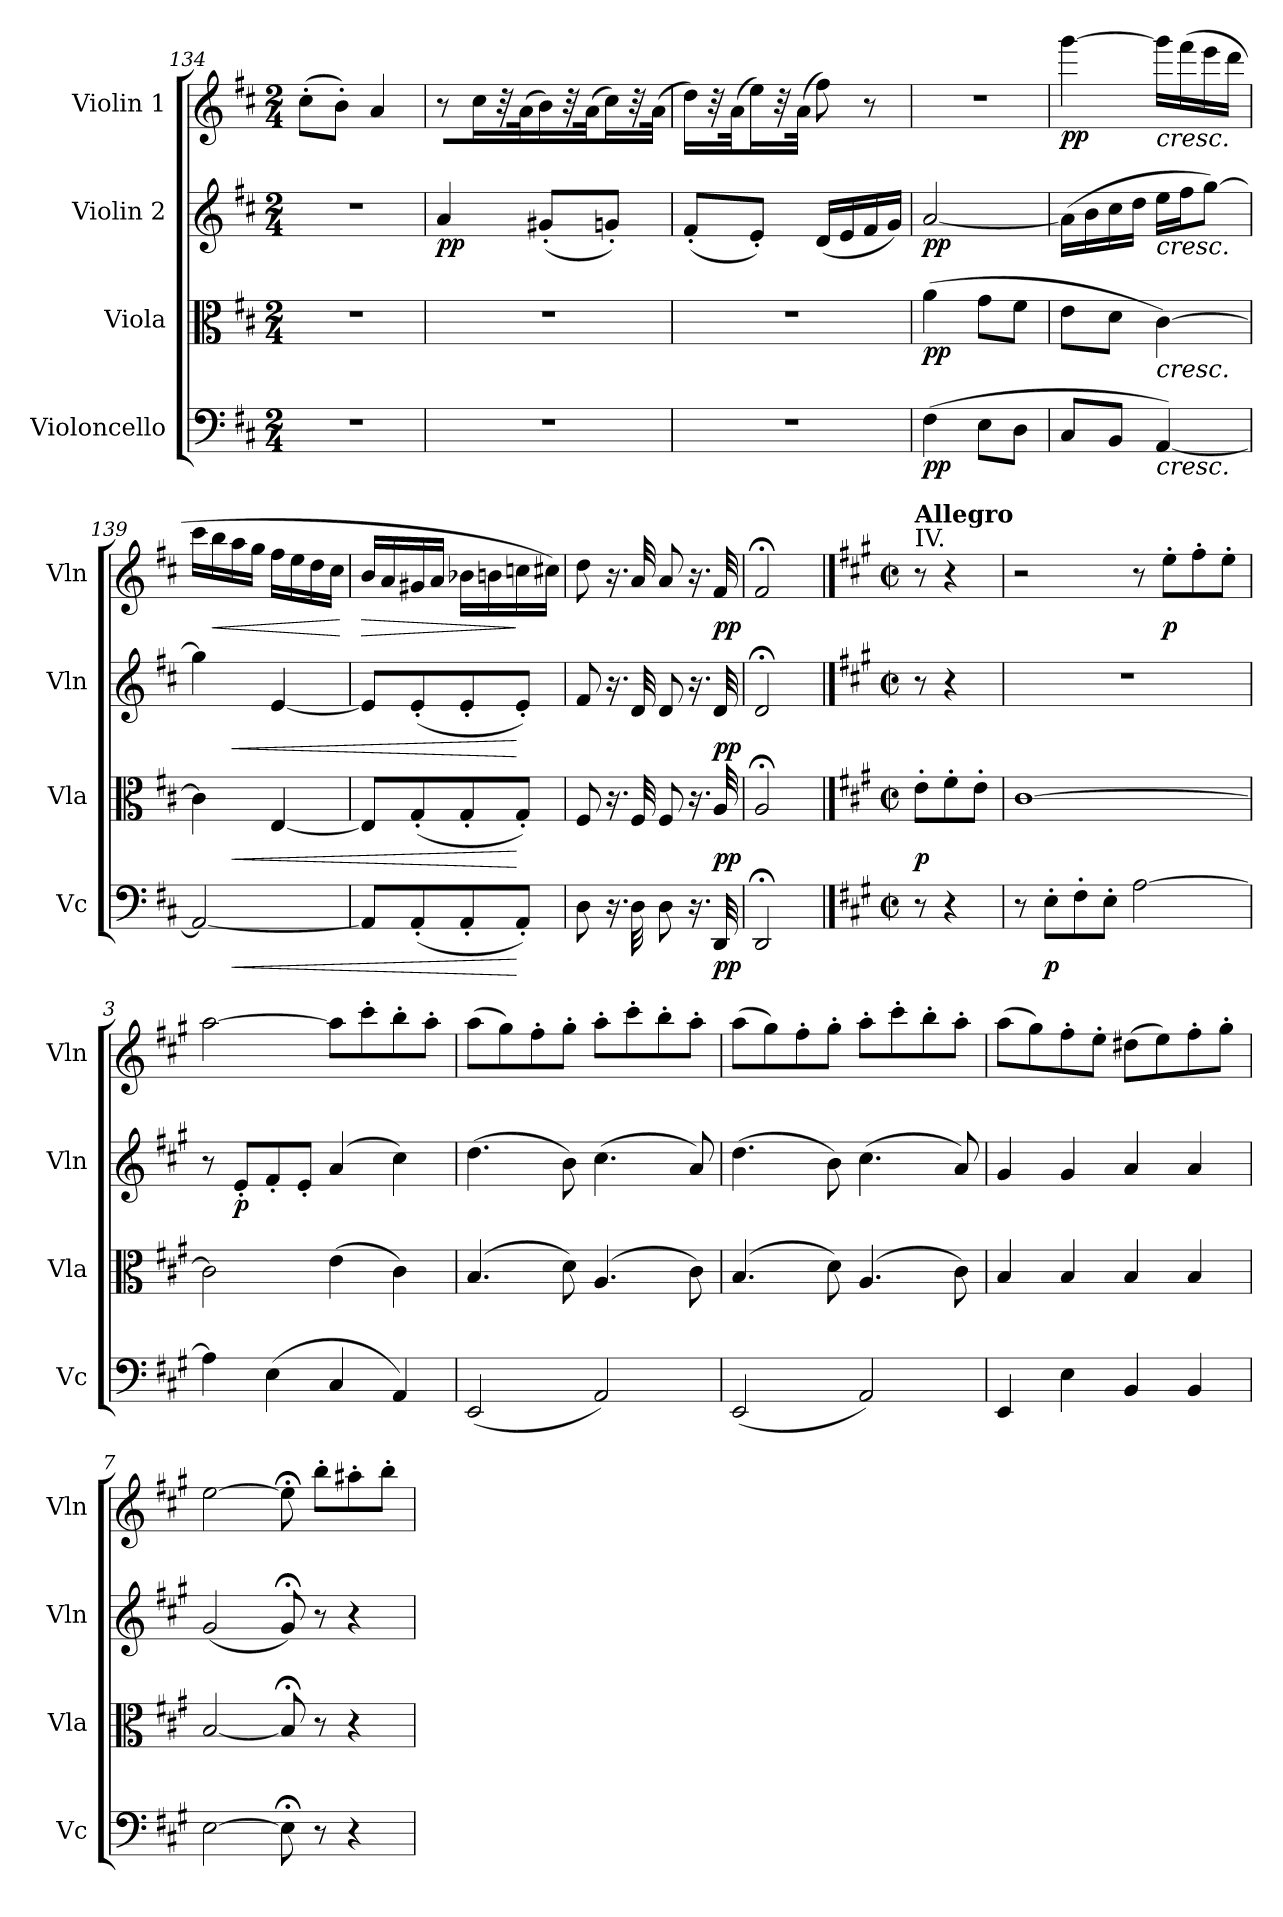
**kern	**dynam	**kern	**dynam	**kern	**dynam	**kern	**dynam
*part4	*part4	*part3	*part3	*part2	*part2	*part1	*part1
*staff4	*staff4	*staff3	*staff3	*staff2	*staff2	*staff1	*staff1
*I"Violoncello	*	*I"Viola	*	*I"Violin 2	*	*I"Violin 1	*
*I'Vc	*	*I'Vla	*	*I'Vln	*	*I'Vln	*
*clefF4	*	*clefC3	*	*clefG2	*	*clefG2	*
*k[f#c#]	*	*k[f#c#]	*	*k[f#c#]	*	*k[f#c#]	*
*M2/4	*	*M2/4	*	*M2/4	*	*M2/4	*
=134	=134	=134	=134	=134	=134	=134	=134
2r	.	2r	.	2r	.	(8cc#'\L	.
.	.	.	.	.	.	8b'\J)	.
.	.	.	.	.	.	4a/	.
!!LO:LB:g=z
=135	=135	=135	=135	=135	=135	=135	=135
!	!	!	!	!	!LO:DY:b	!	!
2r	.	2r	.	4a/	pp	8r	.
.	.	.	.	.	.	16cc#\LL	.
.	.	.	.	.	.	32r	.
.	.	.	.	.	.	(32a\JJJ	.
.	.	.	.	(8g#X'/L	.	16b/LL)	.
.	.	.	.	.	.	32r	.
.	.	.	.	.	.	(32a/JJJ	.
.	.	.	.	8gn'/J)	.	16cc#\LL)	.
.	.	.	.	.	.	32r	.
.	.	.	.	.	.	(32a\JJJ	.
!!LO:LB:g=z
=136	=136	=136	=136	=136	=136	=136	=136
2r	.	2r	.	(8f#'/L	.	16dd\LL)	.
.	.	.	.	.	.	32r	.
.	.	.	.	.	.	(32a\JJJ	.
.	.	.	.	8e'/J)	.	16ee\LL)	.
.	.	.	.	.	.	32r	.
.	.	.	.	.	.	(32a\JJJ	.
.	.	.	.	(16d/LL	.	8ff#\)	.
.	.	.	.	16e/	.	.	.
.	.	.	.	16f#/	.	8r	.
.	.	.	.	16g/JJ)	.	.	.
=137	=137	=137	=137	=137	=137	=137	=137
!	!LO:DY:b	!	!LO:DY:b	!	!LO:DY:b	!	!
(4F#\	pp	(4a\	pp	[2a/	pp	2r	.
8E\L	.	8g\L	.	.	.	.	.
8D\J	.	8f#\J	.	.	.	.	.
=138	=138	=138	=138	=138	=138	=138	=138
!	!	!	!	!	!	!	!LO:DY:b
8C#/L	.	8e\L	.	(16a\LL]	.	[4ggg\	pp
.	.	.	.	16b\	.	.	.
8BB/J	.	8d\J	.	16cc#\	.	.	.
.	.	.	.	16dd\JJ	.	.	.
!	!	!	!	!	!	!LO:TX:b:i:t=cresc.	!
!	!	!	!	!LO:TX:b:i:t=cresc.	!	!	!
!	!	!LO:TX:b:i:t=cresc.	!	!	!	!	!
!LO:TX:b:i:t=cresc.	!	!	!	!	!	!	!
[4AA/)	.	[4c#\)	.	16ee\LL	.	16ggg\LL]	.
.	.	.	.	16ff#\J	.	(16fff#\	.
.	.	.	.	[8gg\J)	.	16eee\	.
.	.	.	.	.	.	16ddd\JJ	.
=139	=139	=139	=139	=139	=139	=139	=139
*^	*	*^	*	*^	*	*^	*
2AA/_	8ryy	.	4c#\]	8ryy	.	4gg\]	8ryy	.	16ccc#\LL	8ryy	.
!	!	!	!	!	!	!	!	!	!	!	!LO:HP:b
.	.	.	.	.	.	.	.	.	16bb\	.	<
!	!	!LO:HP:b	!	!	!LO:HP:b	!	!	!LO:HP:b	!	!	!
.	8ryy	<	.	8ryy	<	.	8ryy	<	16aa\	8ryy	.
.	.	.	.	.	.	.	.	.	16gg\JJ	.	.
.	4ryy	.	[4E/	4ryy	.	[4e/	4ryy	.	16ff#\LL	4ryy	.
.	.	.	.	.	.	.	.	.	16ee\	.	.
.	.	.	.	.	.	.	.	.	16dd\	.	.
.	.	.	.	.	.	.	.	.	16cc#\JJ	.	.
*v	*v	*	*	*	*	*v	*v	*	*v	*v	*
*	*	*v	*v	*	*	*	*	*
.	.	.	.	.	.	.	[
=140	=140	=140	=140	=140	=140	=140	=140
!	!	!	!	!	!	!	!LO:HP:b
8AA/L]	.	8E/L]	.	8e/L]	.	16b/LL	>
.	.	.	.	.	.	16a/	.
(8AA'/	.	(8G'/	.	(8e'/	.	16g#X/	.
.	.	.	.	.	.	16a/JJ	.
8AA'/	.	8G'/	.	8e'/	.	16b-X\LL	.
.	.	.	.	.	.	16bn\	.
8AA'/J)	[	8G'/J)	[	8e'/J)	[	16ccn\	]
.	.	.	.	.	.	16cc#X\JJ)	.
!!LO:LB:g=z
=141	=141	=141	=141	=141	=141	=141	=141
8D\	.	8F#/	.	8f#/	.	8dd\	.
16.r	.	16.r	.	16.r	.	16.r	.
32D\	.	32F#/	.	32d/	.	32a/	.
8D\	.	8F#/	.	8d/	.	8a/	.
16.r	.	16.r	.	16.r	.	16.r	.
!	!LO:DY:b	!	!LO:DY:b	!	!LO:DY:b	!	!LO:DY:b
32DD/	pp	32A/	pp	32d/	pp	32f#/	pp
=142	=142	=142	=142	=142	=142	=142	=142
2DD;</	.	2A;</	.	2d;</	.	2f#;</	.
!!LO:PB:g=z
==1	==1	==1	==1	==1	==1	==1	==1
*k[f#c#g#]	*	*k[f#c#g#]	*	*k[f#c#g#]	*	*k[f#c#g#]	*
*M2/2	*	*M2/2	*	*M2/2	*	*M2/2	*
*met(c|)	*	*met(c|)	*	*met(c|)	*	*met(c|)	*
!	!	!	!	!	!	!LO:TX:a:t=IV.	!
!	!	!	!	!	!	!LO:TX:a:B:t=Allegro	!
!	!	!	!LO:DY:b	!	!	!	!
8r	.	8e'\L	p	8r	.	8r	.
4r	.	8f#'\	.	4r	.	4r	.
.	.	8e'\J	.	.	.	.	.
=2	=2	=2	=2	=2	=2	=2	=2
8r	.	[1c#	.	1r	.	2r	.
!	!LO:DY:b	!	!	!	!	!	!
8E'\L	p	.	.	.	.	.	.
8F#'\	.	.	.	.	.	.	.
8E'\J	.	.	.	.	.	.	.
[2A\	.	.	.	.	.	8r	.
!	!	!	!	!	!	!	!LO:DY:b
.	.	.	.	.	.	8ee'\L	p
.	.	.	.	.	.	8ff#'\	.
.	.	.	.	.	.	8ee'\J	.
=3	=3	=3	=3	=3	=3	=3	=3
4A\]	.	2c#\]	.	8r	.	[2aa\	.
!	!	!	!	!	!LO:DY:b	!	!
.	.	.	.	8e'/L	p	.	.
(4E\	.	.	.	8f#'/	.	.	.
.	.	.	.	8e'/J	.	.	.
4C#/	.	(4e\	.	(4a/	.	8aa\L]	.
.	.	.	.	.	.	8ccc#'\	.
4AA/)	.	4c#\)	.	4cc#\)	.	8bb'\	.
.	.	.	.	.	.	8aa'\J	.
=4	=4	=4	=4	=4	=4	=4	=4
(2EE/	.	(4.B/	.	(4.dd\	.	(8aa\L	.
.	.	.	.	.	.	8gg#\)	.
.	.	.	.	.	.	8ff#'\	.
.	.	8d\)	.	8b\)	.	8gg#'\J	.
2AA/)	.	(4.A/	.	(4.cc#\	.	8aa'\L	.
.	.	.	.	.	.	8ccc#'\	.
.	.	.	.	.	.	8bb'\	.
.	.	8c#\)	.	8a/)	.	8aa'\J	.
=5	=5	=5	=5	=5	=5	=5	=5
(2EE/	.	(4.B/	.	(4.dd\	.	(8aa\L	.
.	.	.	.	.	.	8gg#\)	.
.	.	.	.	.	.	8ff#'\	.
.	.	8d\)	.	8b\)	.	8gg#'\J	.
2AA/)	.	(4.A/	.	(4.cc#\	.	8aa'\L	.
.	.	.	.	.	.	8ccc#'\	.
.	.	.	.	.	.	8bb'\	.
.	.	8c#\)	.	8a/)	.	8aa'\J	.
!!LO:LB:g=z
=6	=6	=6	=6	=6	=6	=6	=6
4EE/	.	4B/	.	4g#/	.	(8aa\L	.
.	.	.	.	.	.	8gg#\)	.
4E\	.	4B/	.	4g#/	.	8ff#'\	.
.	.	.	.	.	.	8ee'\J	.
4BB/	.	4B/	.	4a/	.	(8dd#X\L	.
.	.	.	.	.	.	8ee\)	.
4BB/	.	4B/	.	4a/	.	8ff#'\	.
.	.	.	.	.	.	8gg#'\J	.
=7	=7	=7	=7	=7	=7	=7	=7
[2E\	.	[2B/	.	(2g#/	.	[2ee\	.
8E;<\]	.	8B;</]	.	8g#;</)	.	8ee;<\]	.
8r	.	8r	.	8r	.	8bb'\L	.
4r	.	4r	.	4r	.	8aa#X'\	.
.	.	.	.	.	.	8bb'\J	.
=	=	=	=	=	=	=	=
*-	*-	*-	*-	*-	*-	*-	*-
